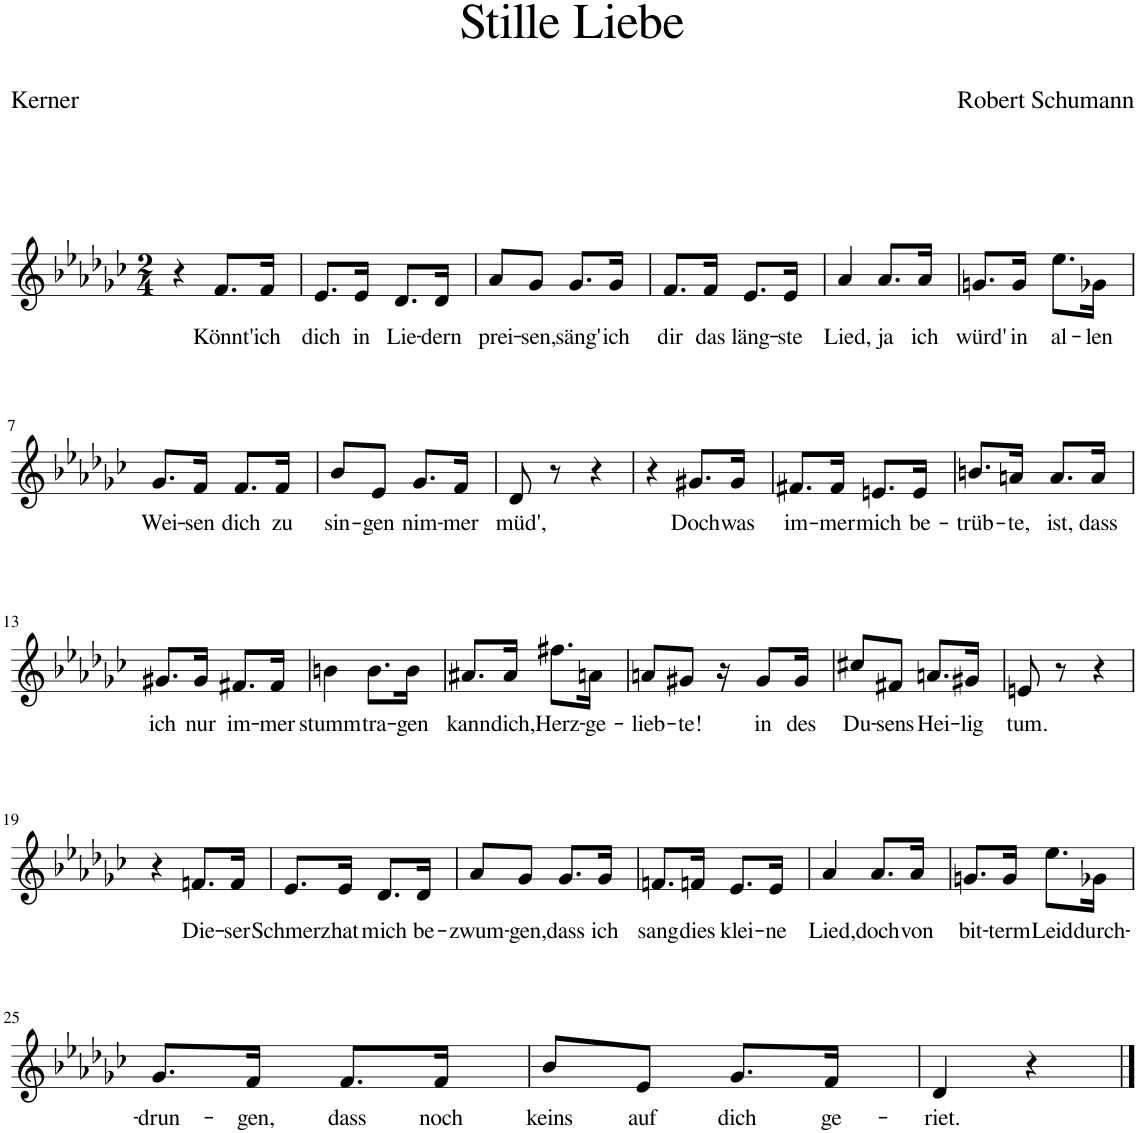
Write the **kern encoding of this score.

**kern	**text
*part1	*part1
*staff1	*staff1
*I"Piano	*
*I'Pno	*
*clefG2	*
*k[b-e-a-d-g-c-]	*
*M2/4	*
=1	=1
4r	.
!	!LO:LY:b
8.f/L	Könnt'
!	!LO:LY:b
16f/Jk	ich
=2	=2
!	!LO:LY:b
8.e-/L	dich
!	!LO:LY:b
16e-/Jk	in
!	!LO:LY:b
8.d-/L	Lie-
!	!LO:LY:b
16d-/Jk	-dern
=3	=3
!	!LO:LY:b
8a-/L	prei-
!	!LO:LY:b
8g-/J	-sen,
!	!LO:LY:b
8.g-/L	säng'
!	!LO:LY:b
16g-/Jk	ich
=4	=4
!	!LO:LY:b
8.f/L	dir
!	!LO:LY:b
16f/Jk	das
!	!LO:LY:b
8.e-/L	läng-
!	!LO:LY:b
16e-/Jk	-ste
=5	=5
!	!LO:LY:b
4a-/	Lied,
!	!LO:LY:b
8.a-/L	ja
!	!LO:LY:b
16a-/Jk	ich
=6	=6
!	!LO:LY:b
8.gn/L	würd'
!	!LO:LY:b
16g/Jk	in
!	!LO:LY:b
8.ee-\L	al-
!	!LO:LY:b
16g-X\Jk	-len
!!LO:LB:g=z
=7	=7
!	!LO:LY:b
8.g-/L	Wei-
!	!LO:LY:b
16f/Jk	-sen
!	!LO:LY:b
8.f/L	dich
!	!LO:LY:b
16f/Jk	zu
=8	=8
!	!LO:LY:b
8b-/L	sin-
!	!LO:LY:b
8e-/J	-gen
!	!LO:LY:b
8.g-/L	nim-
!	!LO:LY:b
16f/Jk	-mer
=9	=9
!	!LO:LY:b
8d-/	müd',
8r	.
4r	.
=10	=10
4r	.
!	!LO:LY:b
8.g#X/L	Doch
!	!LO:LY:b
16g#/Jk	was
=11	=11
!	!LO:LY:b
8.f#X/L	im-
!	!LO:LY:b
16f#/Jk	-mer
!	!LO:LY:b
8.en/L	mich
!	!LO:LY:b
16e/Jk	be-
=12	=12
!	!LO:LY:b
8.bn/L	trüb-
!	!LO:LY:b
16an/Jk	-te,
!	!LO:LY:b
8.a/L	ist,
!	!LO:LY:b
16a/Jk	dass
!!LO:LB:g=z
=13	=13
!	!LO:LY:b
8.g#X/L	ich
!	!LO:LY:b
16g#/Jk	nur
!	!LO:LY:b
8.f#X/L	im-
!	!LO:LY:b
16f#/Jk	-mer
=14	=14
!	!LO:LY:b
4bn\	stumm
!	!LO:LY:b
8.b\L	tra-
!	!LO:LY:b
16b\Jk	-gen
=15	=15
!	!LO:LY:b
8.a#X/L	kann
!	!LO:LY:b
16a#/Jk	dich,
!	!LO:LY:b
8.ff#X\L	Herz-
!	!LO:LY:b
16an\Jk	-ge-
=16	=16
!	!LO:LY:b
8an/L	lieb-
!	!LO:LY:b
8g#X/J	-te!
16r	.
!	!LO:LY:b
8g#/L	in
!	!LO:LY:b
16g#/Jk	des
=17	=17
!	!LO:LY:b
8cc#X/L	Du-
!	!LO:LY:b
8f#X/J	-sens
!	!LO:LY:b
8.an/L	Hei-
!	!LO:LY:b
16g#X/Jk	-lig
=18	=18
!	!LO:LY:b
8en/	-tum.
8r	.
4r	.
!!LO:LB:g=z
=19	=19
4r	.
!	!LO:LY:b
8.fn/L	Die-
!	!LO:LY:b
16f/Jk	-ser
=20	=20
!	!LO:LY:b
8.e-/L	Schmerz
!	!LO:LY:b
16e-/Jk	hat
!	!LO:LY:b
8.d-/L	mich
!	!LO:LY:b
16d-/Jk	be-
=21	=21
!	!LO:LY:b
8a-/L	-zwum-
!	!LO:LY:b
8g-/J	-gen,
!	!LO:LY:b
8.g-/L	dass
!	!LO:LY:b
16g-/Jk	ich
=22	=22
!	!LO:LY:b
8.fn/L	sang
!	!LO:LY:b
16fn/Jk	dies
!	!LO:LY:b
8.e-/L	klei-
!	!LO:LY:b
16e-/Jk	-ne
=23	=23
!	!LO:LY:b
4a-/	Lied,
!	!LO:LY:b
8.a-/L	doch
!	!LO:LY:b
16a-/Jk	von
=24	=24
!	!LO:LY:b
8.gn/L	bit-
!	!LO:LY:b
16g/Jk	-term
!	!LO:LY:b
8.ee-\L	Leid
!	!LO:LY:b
16g-X\Jk	durch-
!!LO:LB:g=z
=25	=25
!	!LO:LY:b
8.g-/L	-drun-
!	!LO:LY:b
16f/Jk	-gen,
!	!LO:LY:b
8.f/L	dass
!	!LO:LY:b
16f/Jk	noch
=26	=26
!	!LO:LY:b
8b-/L	keins
!	!LO:LY:b
8e-/J	auf
!	!LO:LY:b
8.g-/L	dich
!	!LO:LY:b
16f/Jk	ge-
=27	=27
!	!LO:LY:b
4d-/	-riet.
4r	.
==	==
*-	*-
